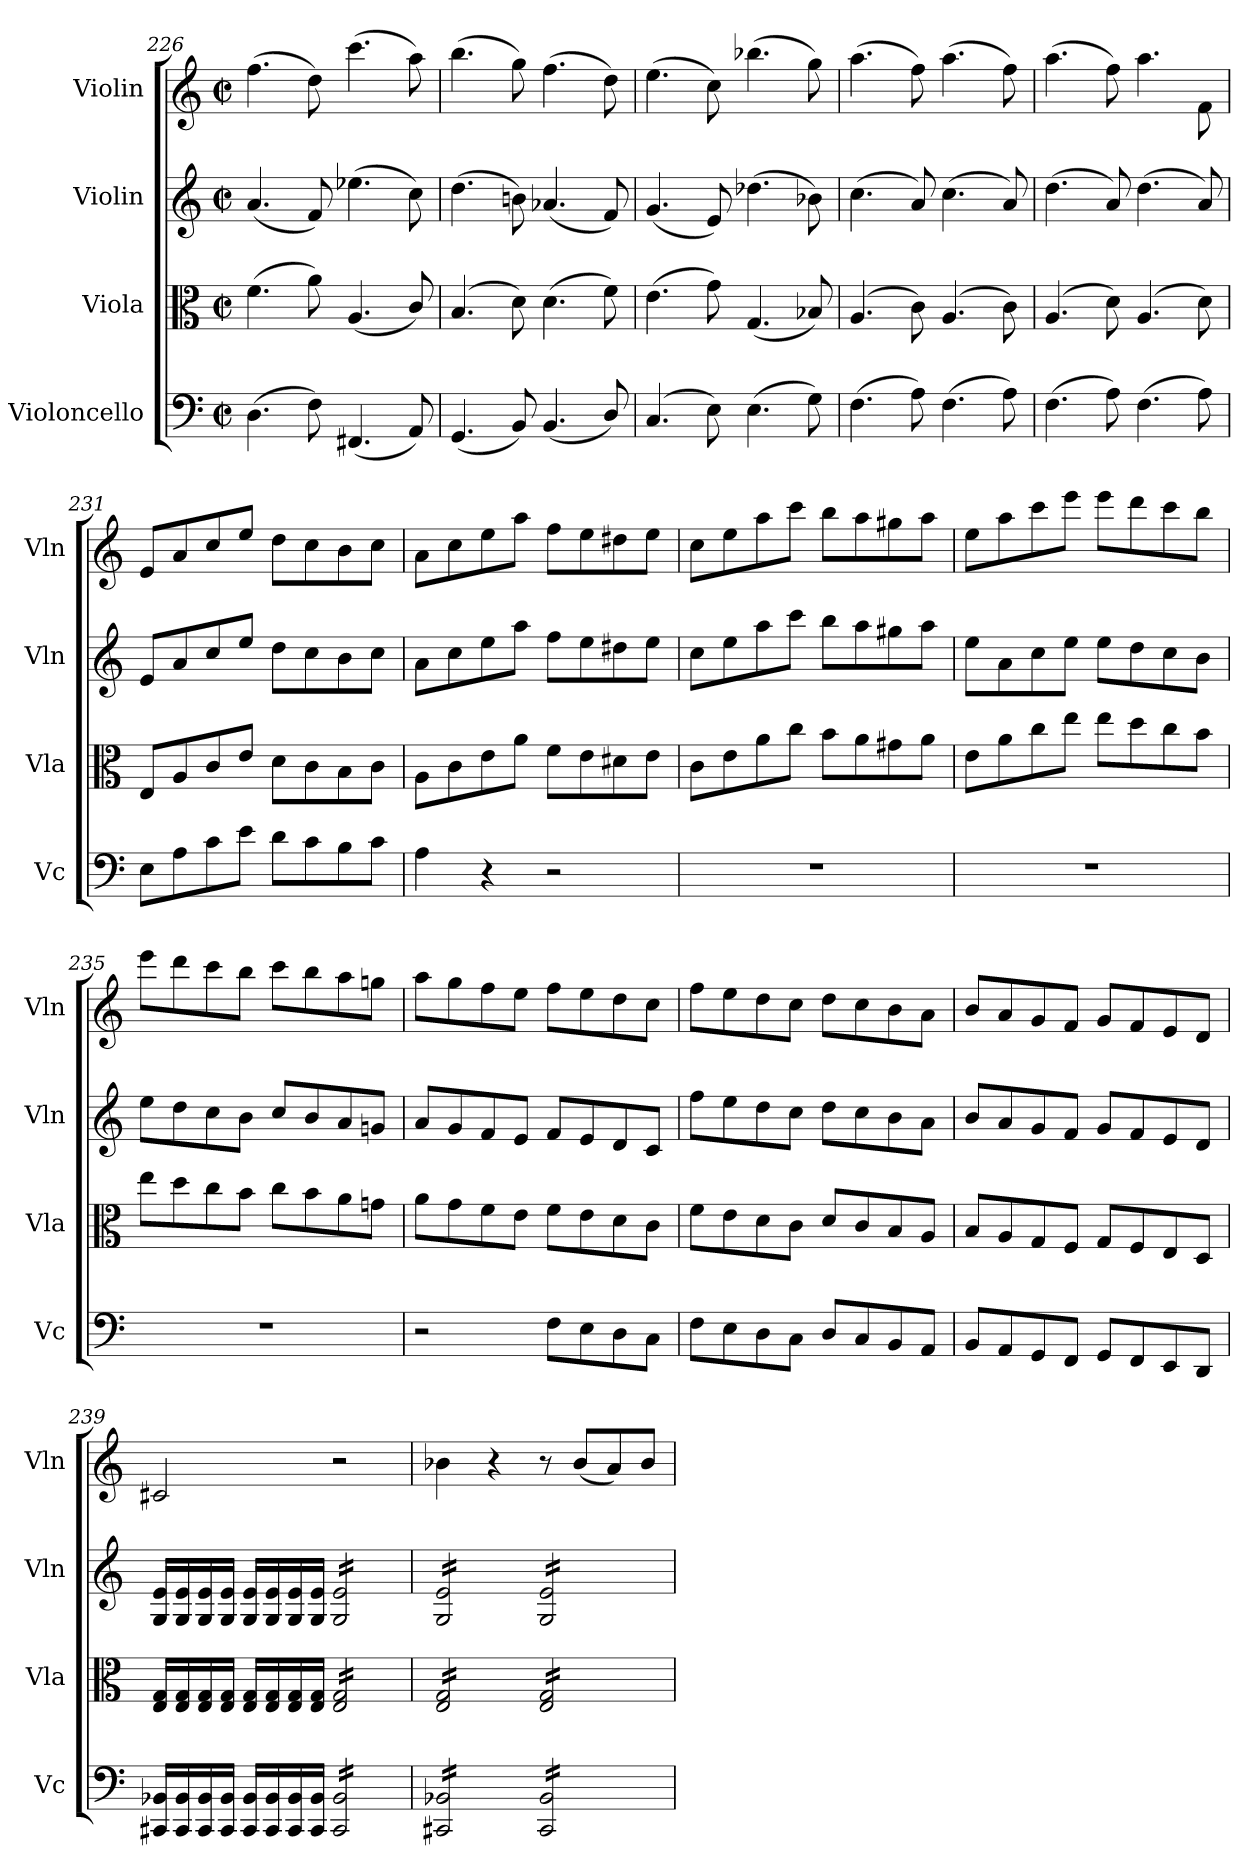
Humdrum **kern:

**kern	**kern	**kern	**kern
*part4	*part3	*part2	*part1
*staff4	*staff3	*staff2	*staff1
*I"Violoncello	*I"Viola	*I"Violin	*I"Violin
*I'Vc	*I'Vla	*I'Vln	*I'Vln
*clefF4	*clefC3	*clefG2	*clefG2
*k[]	*k[]	*k[]	*k[]
*M2/2	*M2/2	*M2/2	*M2/2
*met(c|)	*met(c|)	*met(c|)	*met(c|)
=226	=226	=226	=226
(4.D\	(4.f\	(4.a/	(4.ff\
8F\)	8a\)	8f/)	8dd\)
(4.FF#X/	(4.A/	(4.ee-X\	(4.ccc\
8AA/)	8c/)	8cc\)	8aa\)
=227	=227	=227	=227
(4.GG/	(4.B/	(4.dd\	(4.bb\
8BB/)	8d\)	8bn\)	8gg\)
(4.BB/	(4.d\	(4.a-X/	(4.ff\
8D/)	8f\)	8f/)	8dd\)
=228	=228	=228	=228
(4.C/	(4.e\	(4.g/	(4.ee\
8E\)	8g\)	8e/)	8cc\)
(4.E\	(4.G/	(4.dd-X\	(4.bb-X\
8G\)	8B-X/)	8b-X\)	8gg\)
=229	=229	=229	=229
(4.F\	(4.A/	(4.cc\	(4.aa\
8A\)	8c\)	8a/)	8ff\)
(4.F\	(4.A/	(4.cc\	(4.aa\
8A\)	8c\)	8a/)	8ff\)
=230	=230	=230	=230
(4.F\	(4.A/	(4.dd\	(4.aa\
8A\)	8d\)	8a/)	8ff\)
(4.F\	(4.A/	(4.dd\	4.aa\
8A\)	8d\)	8a/)	8f\
=231	=231	=231	=231
8E\L	8E/L	8e/L	8e/L
8A\	8A/	8a/	8a/
8c\	8c/	8cc/	8cc/
8e\J	8e/J	8ee/J	8ee/J
8d\L	8d\L	8dd\L	8dd\L
8c\	8c\	8cc\	8cc\
8B\	8B\	8b\	8b\
8c\J	8c\J	8cc\J	8cc\J
=232	=232	=232	=232
4A\	8A\L	8a\L	8a\L
.	8c\	8cc\	8cc\
4r	8e\	8ee\	8ee\
.	8a\J	8aa\J	8aa\J
2r	8f\L	8ff\L	8ff\L
.	8e\	8ee\	8ee\
.	8d#X\	8dd#X\	8dd#X\
.	8e\J	8ee\J	8ee\J
!!LO:LB:g=z
=233	=233	=233	=233
1r	8c\L	8cc\L	8cc\L
.	8e\	8ee\	8ee\
.	8a\	8aa\	8aa\
.	8cc\J	8ccc\J	8ccc\J
.	8b\L	8bb\L	8bb\L
.	8a\	8aa\	8aa\
.	8g#X\	8gg#X\	8gg#X\
.	8a\J	8aa\J	8aa\J
=234	=234	=234	=234
1r	8e\L	8ee\L	8ee\L
.	8a\	8a\	8aa\
.	8cc\	8cc\	8ccc\
.	8ee\J	8ee\J	8eee\J
.	8ee\L	8ee\L	8eee\L
.	8dd\	8dd\	8ddd\
.	8cc\	8cc\	8ccc\
.	8b\J	8b\J	8bb\J
=235	=235	=235	=235
1r	8ee\L	8ee\L	8eee\L
.	8dd\	8dd\	8ddd\
.	8cc\	8cc\	8ccc\
.	8b\J	8b\J	8bb\J
.	8cc\L	8cc/L	8ccc\L
.	8b\	8b/	8bb\
.	8a\	8a/	8aa\
.	8gn\J	8gn/J	8ggn\J
=236	=236	=236	=236
2r	8a\L	8a/L	8aa\L
.	8g\	8g/	8gg\
.	8f\	8f/	8ff\
.	8e\J	8e/J	8ee\J
8F\L	8f\L	8f/L	8ff\L
8E\	8e\	8e/	8ee\
8D\	8d\	8d/	8dd\
8C\J	8c\J	8c/J	8cc\J
=237	=237	=237	=237
8F\L	8f\L	8ff\L	8ff\L
8E\	8e\	8ee\	8ee\
8D\	8d\	8dd\	8dd\
8C\J	8c\J	8cc\J	8cc\J
8D/L	8d/L	8dd\L	8dd\L
8C/	8c/	8cc\	8cc\
8BB/	8B/	8b\	8b\
8AA/J	8A/J	8a\J	8a\J
=238	=238	=238	=238
8BB/L	8B/L	8b/L	8b/L
8AA/	8A/	8a/	8a/
8GG/	8G/	8g/	8g/
8FF/J	8F/J	8f/J	8f/J
8GG/L	8G/L	8g/L	8g/L
8FF/	8F/	8f/	8f/
8EE/	8E/	8e/	8e/
8DD/J	8D/J	8d/J	8d/J
=239	=239	=239	=239
16CC#X/ 16BB-X/LL	16E/ 16G/LL	16G/ 16e/LL	2c#X/
16CC#/ 16BB-/	16E/ 16G/	16G/ 16e/	.
16CC#/ 16BB-/	16E/ 16G/	16G/ 16e/	.
16CC#/ 16BB-/JJ	16E/ 16G/JJ	16G/ 16e/JJ	.
16CC#/ 16BB-/LL	16E/ 16G/LL	16G/ 16e/LL	.
16CC#/ 16BB-/	16E/ 16G/	16G/ 16e/	.
16CC#/ 16BB-/	16E/ 16G/	16G/ 16e/	.
16CC#/ 16BB-/JJ	16E/ 16G/JJ	16G/ 16e/JJ	.
*tremolo	*	*	*
*	*tremolo	*	*
*	*	*tremolo	*
16CC#/ 16BB-/LL	16E/ 16G/LL	16G/ 16e/LL	2r
16CC#/ 16BB-/	16E/ 16G/	16G/ 16e/	.
16CC#/ 16BB-/	16E/ 16G/	16G/ 16e/	.
16CC#/ 16BB-/	16E/ 16G/	16G/ 16e/	.
16CC#/ 16BB-/	16E/ 16G/	16G/ 16e/	.
16CC#/ 16BB-/	16E/ 16G/	16G/ 16e/	.
16CC#/ 16BB-/	16E/ 16G/	16G/ 16e/	.
16CC#/ 16BB-/JJ	16E/ 16G/JJ	16G/ 16e/JJ	.
=240	=240	=240	=240
16CC#X/ 16BB-X/LL	16E/ 16G/LL	16G/ 16e/LL	4b-X\
16CC#X/ 16BB-X/	16E/ 16G/	16G/ 16e/	.
16CC#X/ 16BB-X/	16E/ 16G/	16G/ 16e/	.
16CC#X/ 16BB-X/	16E/ 16G/	16G/ 16e/	.
16CC#X/ 16BB-X/	16E/ 16G/	16G/ 16e/	4r
16CC#X/ 16BB-X/	16E/ 16G/	16G/ 16e/	.
16CC#X/ 16BB-X/	16E/ 16G/	16G/ 16e/	.
16CC#X/ 16BB-X/JJ	16E/ 16G/JJ	16G/ 16e/JJ	.
16CC#/ 16BB-/LL	16E/ 16G/LL	16G/ 16e/LL	8r
16CC#/ 16BB-/	16E/ 16G/	16G/ 16e/	.
16CC#/ 16BB-/	16E/ 16G/	16G/ 16e/	(8b-/L
16CC#/ 16BB-/	16E/ 16G/	16G/ 16e/	.
16CC#/ 16BB-/	16E/ 16G/	16G/ 16e/	8a/)
16CC#/ 16BB-/	16E/ 16G/	16G/ 16e/	.
16CC#/ 16BB-/	16E/ 16G/	16G/ 16e/	8b-/J
16CC#/ 16BB-/JJ	16E/ 16G/JJ	16G/ 16e/JJ	.
*	*	*Xtremolo	*
*	*Xtremolo	*	*
*Xtremolo	*	*	*
=	=	=	=
*-	*-	*-	*-
